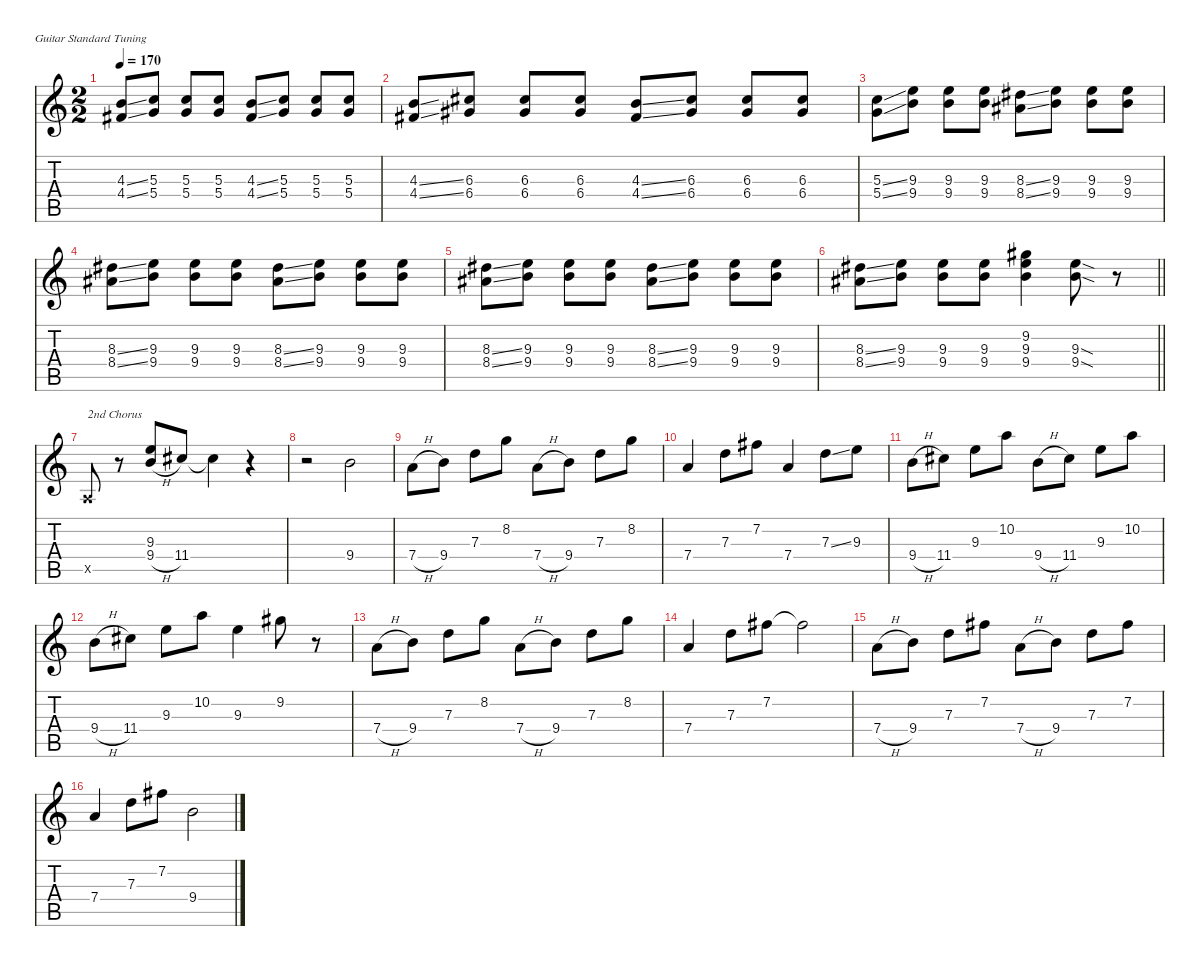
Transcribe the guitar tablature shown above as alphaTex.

\defaultSystemsLayout 4
\hideDynamics
\bracketExtendMode nobrackets
\singleTrackTrackNamePolicy hidden
\multiTrackTrackNamePolicy hidden
\firstSystemTrackNameMode fullname
\firstSystemTrackNameOrientation horizontal
\otherSystemsTrackNameOrientation horizontal
\track ("Electric guitar" "el.guit.") {instrument electricguitarclean}
\staff {score tabs}
\tuning (E4 B3 G3 D3 A2 E2)
\ts (2 2)
\tempo 170
\clef g2
\ks c
(4.3{ss} 4.4{ss acc #}).8{dy f beam Up} (5.3 5.4).8{beam Up} (5.3 5.4).8{beam Up} (5.3 5.4).8{beam Up} (4.3{ss} 4.4{ss acc #}).8{beam Up} (5.3 5.4).8{beam Up} (5.3 5.4).8{beam Up} (5.3 5.4).8{beam Up} |
(4.3{ss} 4.4{ss acc #}).8{beam Up} (6.3{acc #} 6.4{acc #}).8{beam Up} (6.3{acc #} 6.4{acc #}).8{beam Up} (6.3{acc #} 6.4{acc #}).8{beam Up} (4.3{ss} 4.4{ss acc #}).8{beam Up} (6.3{acc #} 6.4{acc #}).8{beam Up} (6.3{acc #} 6.4{acc #}).8{beam Up} (6.3{acc #} 6.4{acc #}).8{beam Up} |
(5.3{ss} 5.4{ss}).8{beam Down} (9.3 9.4).8{beam Down} (9.3 9.4).8{beam Down} (9.3 9.4).8{beam Down} (8.3{ss acc #} 8.4{ss acc #}).8{beam Down} (9.3 9.4).8{beam Down} (9.3 9.4).8{beam Down} (9.3 9.4).8{beam Down} |
(8.3{ss acc #} 8.4{ss acc #}).8{beam Down} (9.3 9.4).8{beam Down} (9.3 9.4).8{beam Down} (9.3 9.4).8{beam Down} (8.3{ss acc #} 8.4{ss acc #}).8{beam Down} (9.3 9.4).8{beam Down} (9.3 9.4).8{beam Down} (9.3 9.4).8{beam Down} |
(8.3{ss acc #} 8.4{ss acc #}).8{beam Down} (9.3 9.4).8{beam Down} (9.3 9.4).8{beam Down} (9.3 9.4).8{beam Down} (8.3{ss acc #} 8.4{ss acc #}).8{beam Down} (9.3 9.4).8{beam Down} (9.3 9.4).8{beam Down} (9.3 9.4).8{beam Down} |
\barLineRight lightlight
(8.3{ss acc #} 8.4{ss acc #}).8{beam Down} (9.3 9.4).8{beam Down} (9.3 9.4).8{beam Down} (9.3 9.4).8{beam Down} (9.2{acc #} 9.3 9.4).4{beam Down} (9.3{sod} 9.4{sod}).8{beam Down} r.8{beam Down} |
0.5{x}.8{txt "2nd Chorus" beam Up} r.8{beam Up} (9.3 9.4{h}).8{beam Up} 11.4{acc #}.8{beam Up} 11.4{t acc #}.4{beam Down} r.4{beam Down} |
r.2{beam Down} 9.4.2{beam Down} |
7.4{h}.8{beam Down} 9.4.8{beam Down} 7.3.8{beam Down} 8.2.8{beam Down} 7.4{h}.8{beam Down} 9.4.8{beam Down} 7.3.8{beam Down} 8.2.8{beam Down} |
7.4.4{beam Up} 7.3.8{beam Down} 7.2{acc #}.8{beam Down} 7.4.4{beam Up} 7.3{ss}.8{beam Down} 9.3.8{beam Down} |
9.4{h}.8{beam Down} 11.4{acc #}.8{beam Down} 9.3.8{beam Down} 10.2.8{beam Down} 9.4{h}.8{beam Down} 11.4{acc #}.8{beam Down} 9.3.8{beam Down} 10.2.8{beam Down} |
9.4{h}.8{beam Down} 11.4{acc #}.8{beam Down} 9.3.8{beam Down} 10.2.8{beam Down} 9.3.4{beam Down} 9.2{acc #}.8{beam Down} r.8{beam Down} |
7.4{h}.8{beam Down} 9.4.8{beam Down} 7.3.8{beam Down} 8.2.8{beam Down} 7.4{h}.8{beam Down} 9.4.8{beam Down} 7.3.8{beam Down} 8.2.8{beam Down} |
7.4.4{beam Up} 7.3.8{beam Down} 7.2{acc #}.8{beam Down} 7.2{t acc #}.2{beam Down} |
7.4{h}.8{beam Down} 9.4.8{beam Down} 7.3.8{beam Down} 7.2{acc #}.8{beam Down} 7.4{h}.8{beam Down} 9.4.8{beam Down} 7.3.8{beam Down} 7.2{acc #}.8{beam Down} |
7.4.4{beam Up} 7.3.8{beam Down} 7.2{acc #}.8{beam Down} 9.4.2{beam Down}
